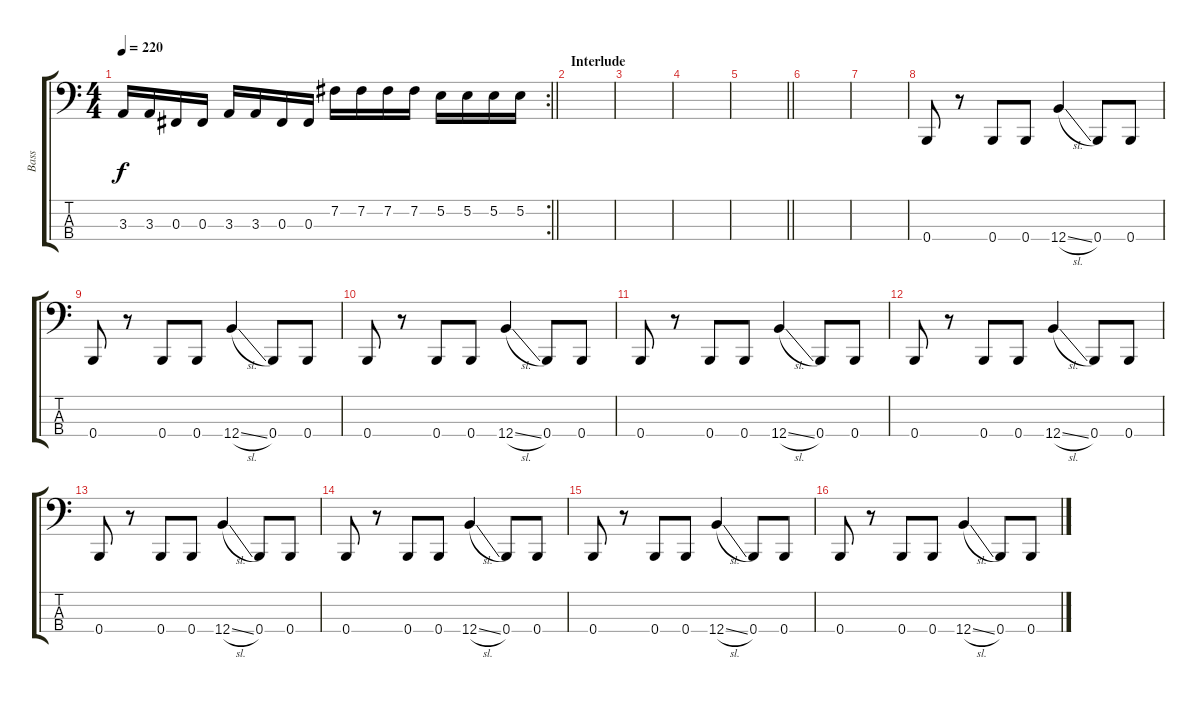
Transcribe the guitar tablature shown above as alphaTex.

\track ("Bass" "Bass") {instrument electricbasspick}
\staff {score tabs}
\tuning (E2 B1 Gb1 B0) {hide}
\rc 2
\ts (4 4)
\tempo 220
\clef f4
\barLineRight lightlight
\ks c
3.3.16{dy f} 3.3.16 0.3.16 0.3.16 3.3.16 3.3.16 0.3.16 0.3.16 7.2.16 7.2.16 7.2.16 7.2.16 5.2.16 5.2.16 5.2.16 5.2.16 |
\section ("" "Interlude")
|
|
|
\barLineRight lightlight
|
|
|
0.4.8 r.8 0.4.8 0.4.8 12.4{sl}.4 0.4.8 0.4.8 |
0.4.8 r.8 0.4.8 0.4.8 12.4{sl}.4 0.4.8 0.4.8 |
0.4.8 r.8 0.4.8 0.4.8 12.4{sl}.4 0.4.8 0.4.8 |
0.4.8 r.8 0.4.8 0.4.8 12.4{sl}.4 0.4.8 0.4.8 |
0.4.8 r.8 0.4.8 0.4.8 12.4{sl}.4 0.4.8 0.4.8 |
0.4.8 r.8 0.4.8 0.4.8 12.4{sl}.4 0.4.8 0.4.8 |
0.4.8 r.8 0.4.8 0.4.8 12.4{sl}.4 0.4.8 0.4.8 |
0.4.8 r.8 0.4.8 0.4.8 12.4{sl}.4 0.4.8 0.4.8 |
0.4.8 r.8 0.4.8 0.4.8 12.4{sl}.4 0.4.8 0.4.8
